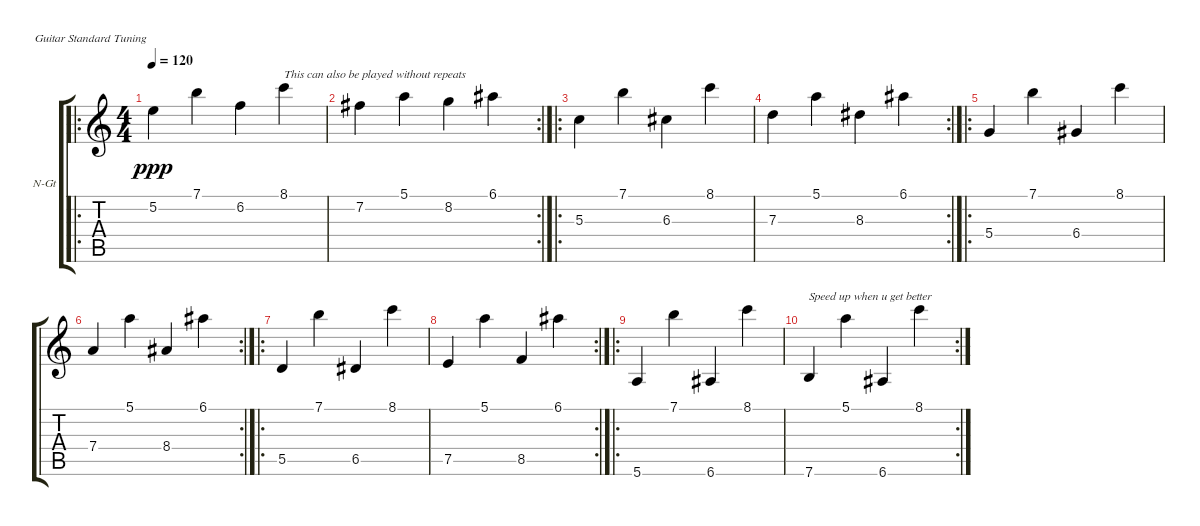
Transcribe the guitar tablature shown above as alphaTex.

\bracketExtendMode groupsimilarinstruments
\firstSystemTrackNameOrientation horizontal
\otherSystemsTrackNameOrientation horizontal
\track ("Guitarf scales" "N-Gt") {instrument acousticgrandpiano}
\staff {score tabs}
\tuning (E4 B3 G3 D3 A2 E2)
\displaytranspose 12
\ro
\ts (4 4)
\tempo 120
\clef g2
\ks aminor
5.2.4{dy ppp instrument acousticgrandpiano} 7.1.4 6.2.4 8.1.4{txt "This can also be played without repeats"} |
\rc 1
\ks c
7.2.4 5.1.4 8.2.4 6.1.4 |
\ro
5.3.4 7.1.4 6.3.4 8.1.4 |
\rc 1
7.3.4 5.1.4 8.3.4 6.1.4 |
\ro
5.4.4 7.1.4 6.4.4 8.1.4 |
\rc 1
7.4.4 5.1.4 8.4.4 6.1.4 |
\ro
5.5.4 7.1.4 6.5.4 8.1.4 |
\rc 1
7.5.4 5.1.4 8.5.4 6.1.4 |
\ro
5.6.4 7.1.4 6.6.4 8.1.4 |
\rc 1
7.6.4{txt "Speed up when u get better"} 5.1.4 6.6.4 8.1.4
